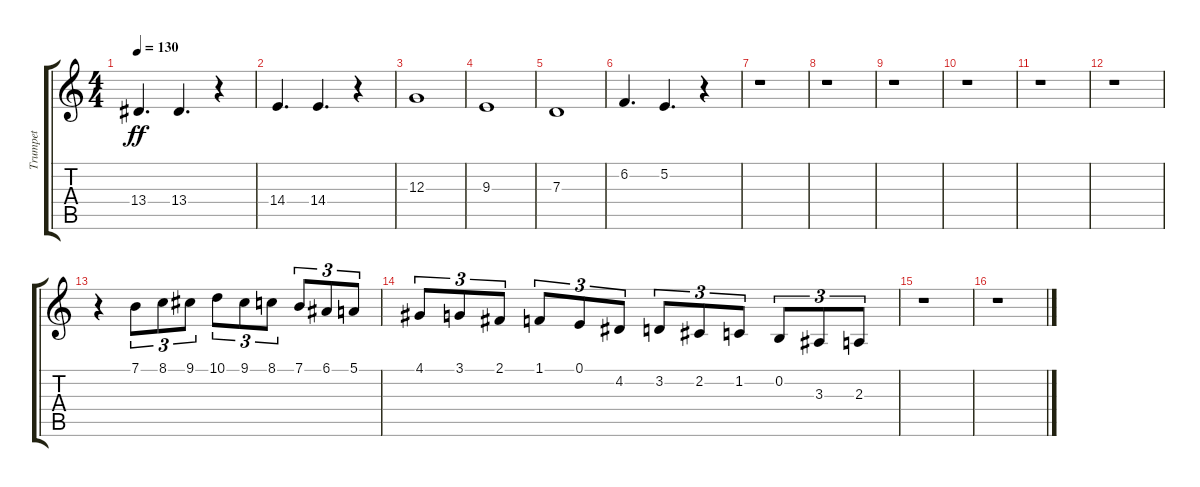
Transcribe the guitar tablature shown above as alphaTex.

\track ("Trumpet" "Trumpet") {instrument trumpet}
\staff {score tabs}
\tuning (E4 B3 G3 D3 A2 E2) {hide}
\ts (4 4)
\tempo 130
\clef g2
\ks c
13.4.4{d dy ff} 13.4.4{d} r.4 |
14.4.4{d} 14.4.4{d} r.4 |
12.3.1 |
9.3.1 |
7.3.1 |
6.2.4{d} 5.2.4{d} r.4 |
r.1 |
r.1 |
r.1 |
r.1 |
r.1 |
r.1 |
r.4 7.1.8{tu (3 2)} 8.1.8{tu (3 2)} 9.1.8{tu (3 2)} 10.1.8{tu (3 2)} 9.1.8{tu (3 2)} 8.1.8{tu (3 2)} 7.1.8{tu (3 2)} 6.1.8{tu (3 2)} 5.1.8{tu (3 2)} |
4.1.8{tu (3 2)} 3.1.8{tu (3 2)} 2.1.8{tu (3 2)} 1.1.8{tu (3 2)} 0.1.8{tu (3 2)} 4.2.8{tu (3 2)} 3.2.8{tu (3 2)} 2.2.8{tu (3 2)} 1.2.8{tu (3 2)} 0.2.8{tu (3 2)} 3.3.8{tu (3 2)} 2.3.8{tu (3 2)} |
r.1 |
r.1
